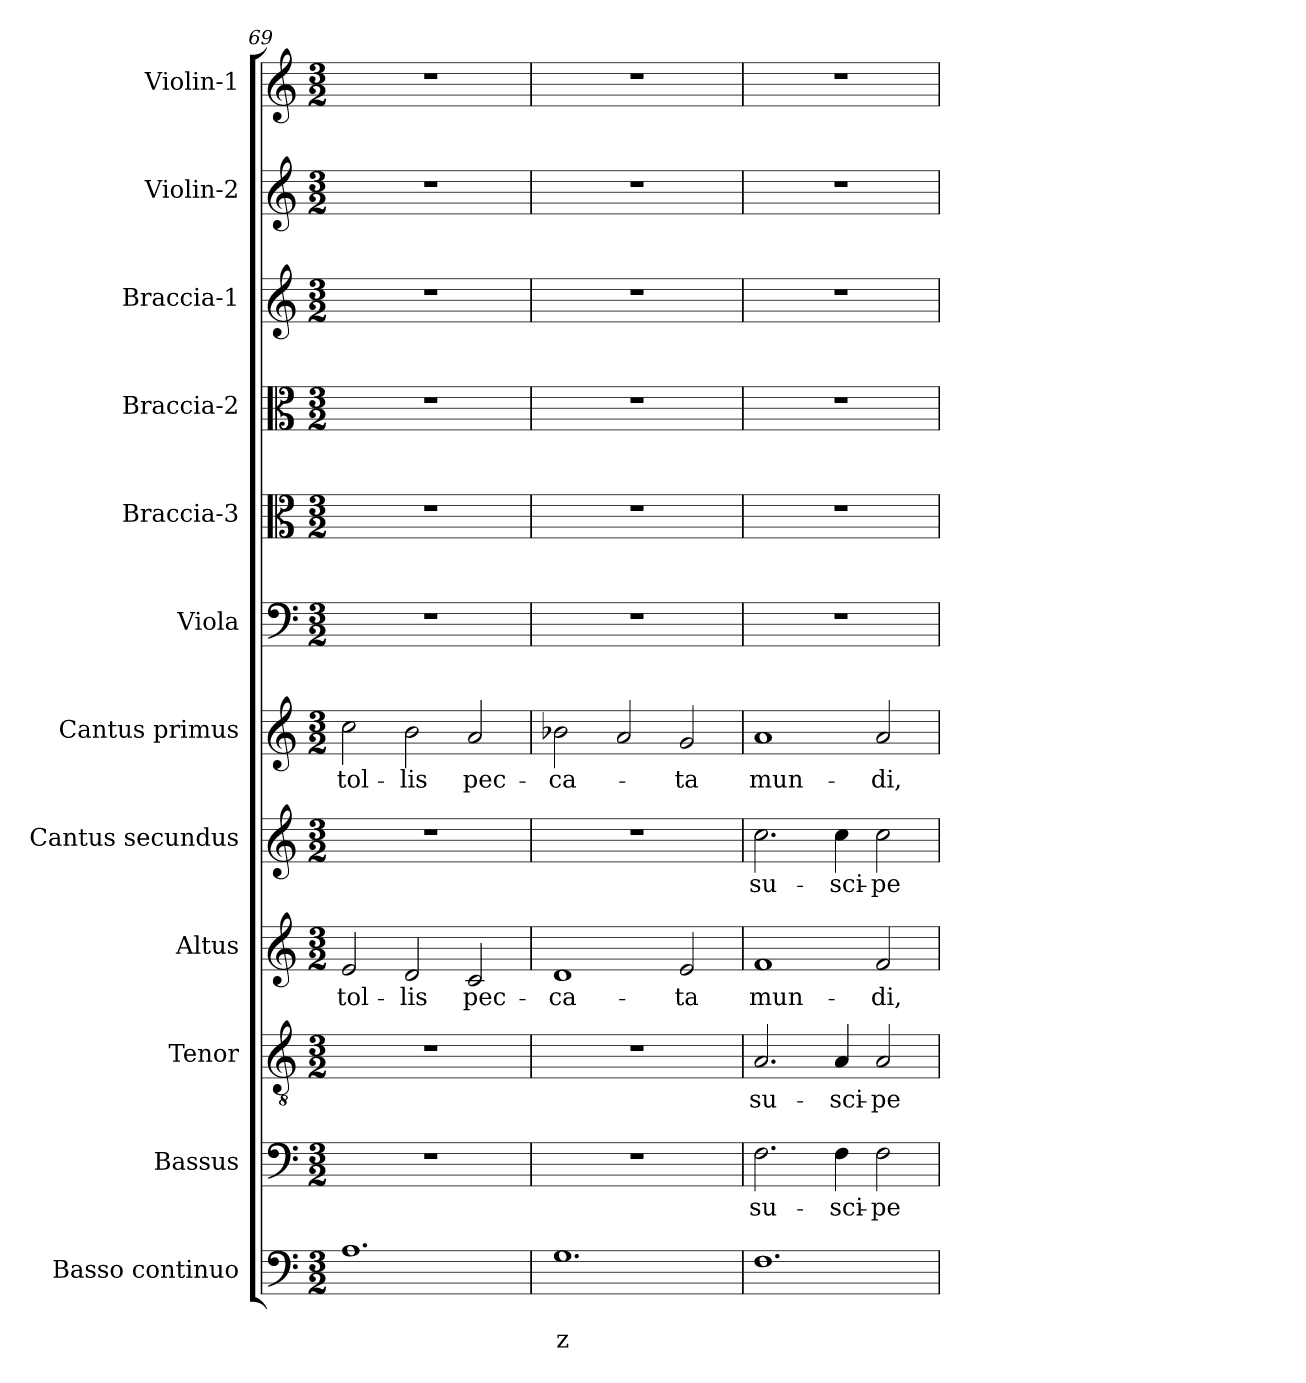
**kern	**text	**text	**kern	**text	**kern	**text	**kern	**text	**kern	**text	**kern	**text	**kern	**kern	**kern	**kern	**kern	**kern
*part12	*part12	*part12	*part11	*part11	*part10	*part10	*part9	*part9	*part8	*part8	*part7	*part7	*part6	*part5	*part4	*part3	*part2	*part1
*staff12	*staff12	*staff12	*staff11	*staff11	*staff10	*staff10	*staff9	*staff9	*staff8	*staff8	*staff7	*staff7	*staff6	*staff5	*staff4	*staff3	*staff2	*staff1
*I"Basso continuo	*	*	*I"Bassus	*	*I"Tenor	*	*I"Altus	*	*I"Cantus secundus	*	*I"Cantus primus	*	*I"Viola	*I"Braccia-3	*I"Braccia-2	*I"Braccia-1	*I"Violin-2	*I"Violin-1
*I'BC	*	*	*I'B	*	*I'T	*	*I'A	*	*I'C2	*	*I'C1	*	*I'Va	*I'Br3	*I'Br2	*I'Br1	*I'Vi2	*I'Vi1
*clefF4	*	*	*clefF4	*	*clefGv2	*	*clefG2	*	*clefG2	*	*clefG2	*	*clefF4	*clefC3	*clefC3	*clefG2	*clefG2	*clefG2
*k[]	*	*	*k[]	*	*k[]	*	*k[]	*	*k[]	*	*k[]	*	*k[]	*k[]	*k[]	*k[]	*k[]	*k[]
*C:	*	*	*C:	*	*C:	*	*C:	*	*C:	*	*C:	*	*C:	*C:	*C:	*C:	*C:	*C:
*M3/2	*	*	*M3/2	*	*M3/2	*	*M3/2	*	*M3/2	*	*M3/2	*	*M3/2	*M3/2	*M3/2	*M3/2	*M3/2	*M3/2
=69	=69	=69	=69	=69	=69	=69	=69	=69	=69	=69	=69	=69	=69	=69	=69	=69	=69	=69
!	!	!	!	!	!	!	!	!LO:LY:b	!	!	!	!	!	!	!	!	!	!
!	!	!	!	!	!	!	!	!	!	!	!	!LO:LY:b	!	!	!	!	!	!
1.A	.	.	1.r	.	1.r	.	2e/	tol-	1.r	.	2cc\	tol-	1.r	1.r	1.r	1.r	1.r	1.r
!	!	!	!	!	!	!	!	!LO:LY:b	!	!	!	!	!	!	!	!	!	!
!	!	!	!	!	!	!	!	!	!	!	!	!LO:LY:b	!	!	!	!	!	!
.	.	.	.	.	.	.	2d/	-lis	.	.	2b\	-lis	.	.	.	.	.	.
!	!	!	!	!	!	!	!	!LO:LY:b	!	!	!	!	!	!	!	!	!	!
!	!	!	!	!	!	!	!	!	!	!	!	!LO:LY:b	!	!	!	!	!	!
.	.	.	.	.	.	.	2c/	pec-	.	.	2a/	pec-	.	.	.	.	.	.
=70	=70	=70	=70	=70	=70	=70	=70	=70	=70	=70	=70	=70	=70	=70	=70	=70	=70	=70
!	!	!LO:LY:b	!	!	!	!	!	!	!	!	!	!	!	!	!	!	!	!
!	!	!	!	!	!	!	!	!LO:LY:b	!	!	!	!	!	!	!	!	!	!
!	!	!	!	!	!	!	!	!	!	!	!	!LO:LY:b	!	!	!	!	!	!
1.G	.	z	1.r	.	1.r	.	1d	-ca-	1.r	.	2b-X\	-ca-	1.r	1.r	1.r	1.r	1.r	1.r
.	.	.	.	.	.	.	.	.	.	.	2a/	.	.	.	.	.	.	.
!	!	!	!	!	!	!	!	!LO:LY:b	!	!	!	!	!	!	!	!	!	!
!	!	!	!	!	!	!	!	!	!	!	!	!LO:LY:b	!	!	!	!	!	!
.	.	.	.	.	.	.	2e/	-ta	.	.	2g/	-ta	.	.	.	.	.	.
=71	=71	=71	=71	=71	=71	=71	=71	=71	=71	=71	=71	=71	=71	=71	=71	=71	=71	=71
!	!	!	!	!LO:LY:b	!	!	!	!	!	!	!	!	!	!	!	!	!	!
!	!	!	!	!	!	!LO:LY:b	!	!	!	!	!	!	!	!	!	!	!	!
!	!	!	!	!	!	!	!	!LO:LY:b	!	!	!	!	!	!	!	!	!	!
!	!	!	!	!	!	!	!	!	!	!LO:LY:b	!	!	!	!	!	!	!	!
!	!	!	!	!	!	!	!	!	!	!	!	!LO:LY:b	!	!	!	!	!	!
1.F	.	.	2.F\	su-	2.A/	su-	1f	mun-	2.cc\	su-	1a	mun-	1.r	1.r	1.r	1.r	1.r	1.r
!	!	!	!	!LO:LY:b	!	!	!	!	!	!	!	!	!	!	!	!	!	!
!	!	!	!	!	!	!LO:LY:b	!	!	!	!	!	!	!	!	!	!	!	!
!	!	!	!	!	!	!	!	!	!	!LO:LY:b	!	!	!	!	!	!	!	!
.	.	.	4F\	-sci-	4A/	-sci-	.	.	4cc\	-sci-	.	.	.	.	.	.	.	.
!	!	!	!	!LO:LY:b	!	!	!	!	!	!	!	!	!	!	!	!	!	!
!	!	!	!	!	!	!LO:LY:b	!	!	!	!	!	!	!	!	!	!	!	!
!	!	!	!	!	!	!	!	!LO:LY:b	!	!	!	!	!	!	!	!	!	!
!	!	!	!	!	!	!	!	!	!	!LO:LY:b	!	!	!	!	!	!	!	!
!	!	!	!	!	!	!	!	!	!	!	!	!LO:LY:b	!	!	!	!	!	!
.	.	.	2F\	-pe	2A/	-pe	2f/	-di,	2cc\	-pe	2a/	-di,	.	.	.	.	.	.
=	=	=	=	=	=	=	=	=	=	=	=	=	=	=	=	=	=	=
*-	*-	*-	*-	*-	*-	*-	*-	*-	*-	*-	*-	*-	*-	*-	*-	*-	*-	*-
